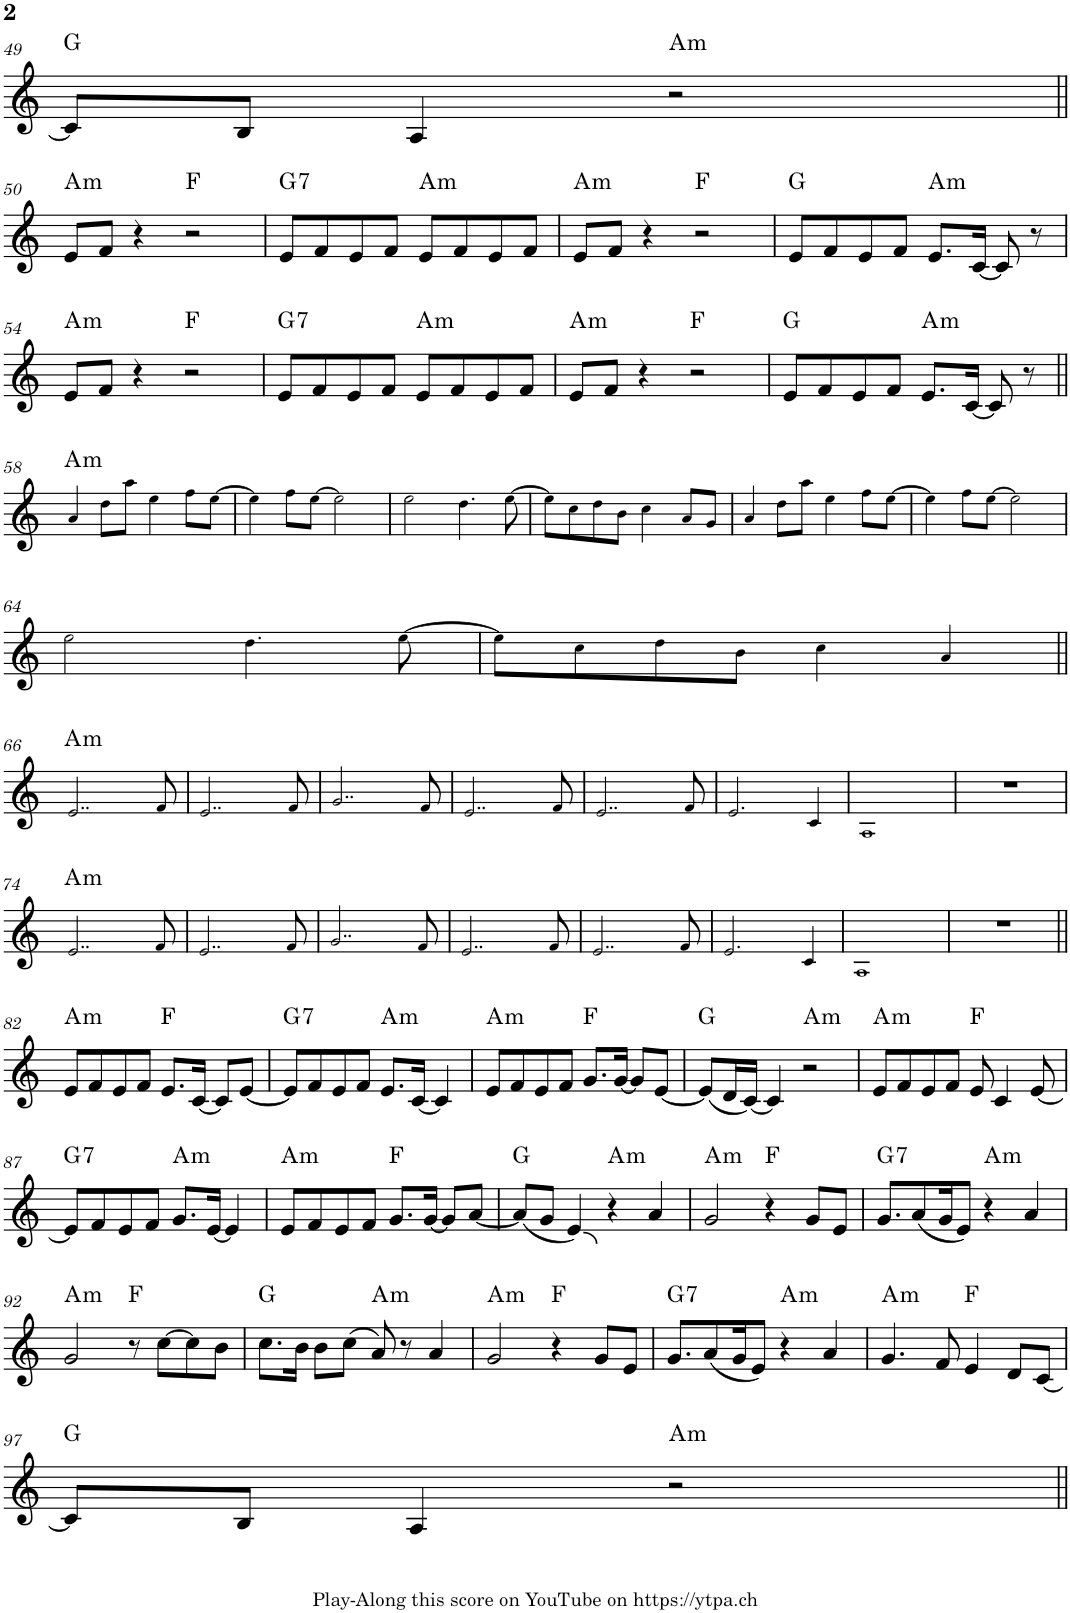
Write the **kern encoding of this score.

**kern	**harte
*part1	*part1
*staff1	*
*I"Piano	*
*I'Pno.	*
!!LO:PB:g=z
*clefG2	*
*k[]	*
*M4/4	*
=49	=49
8c/L]	G:maj
8B/J	.
4A/	.
!	!LO:H:kt=m
2r	A:min
!!LO:LB:g=z
=50||	=50||
!	!LO:H:kt=m
8e/L	A:min
8f/J	.
4r	.
2r	F:maj
=51	=51
!	!LO:H:kt=7
8e/L	G:7
8f/	.
8e/	.
8f/J	.
!	!LO:H:kt=m
8e/L	A:min
8f/	.
8e/	.
8f/J	.
=52	=52
!	!LO:H:kt=m
8e/L	A:min
8f/J	.
4r	.
2r	F:maj
=53	=53
8e/L	G:maj
8f/	.
8e/	.
8f/J	.
!	!LO:H:kt=m
8.e/L	A:min
[16c/Jk	.
8c/]	.
8r	.
!!LO:LB:g=z
=54	=54
!	!LO:H:kt=m
8e/L	A:min
8f/J	.
4r	.
2r	F:maj
=55	=55
!	!LO:H:kt=7
8e/L	G:7
8f/	.
8e/	.
8f/J	.
!	!LO:H:kt=m
8e/L	A:min
8f/	.
8e/	.
8f/J	.
=56	=56
!	!LO:H:kt=m
8e/L	A:min
8f/J	.
4r	.
2r	F:maj
=57	=57
8e/L	G:maj
8f/	.
8e/	.
8f/J	.
!	!LO:H:kt=m
8.e/L	A:min
[16c/Jk	.
8c/]	.
8r	.
!!LO:LB:g=z
=58||	=58||
!	!LO:H:kt=m
4a!/	A:min
8dd!\L	.
8aa!\J	.
4ee!\	.
8ff!\L	.
[8ee!\J	.
=59	=59
4ee!\]	.
8ff!\L	.
[8ee!\J	.
2ee!\]	.
=60	=60
2ee!\	.
4.dd!\	.
[8ee!\	.
=61	=61
8ee!\L]	.
8cc!\	.
8dd!\	.
8b!\J	.
4cc!\	.
8a!/L	.
8g!/J	.
=62	=62
4a!/	.
8dd!\L	.
8aa!\J	.
4ee!\	.
8ff!\L	.
[8ee!\J	.
=63	=63
4ee!\]	.
8ff!\L	.
[8ee!\J	.
2ee!\]	.
!!LO:LB:g=z
=64	=64
2ee!\	.
4.dd!\	.
[8ee!\	.
=65	=65
8ee!\L]	.
8cc!\	.
8dd!\	.
8b!\J	.
4cc!\	.
4a!/	.
!!LO:LB:g=z
=66||	=66||
!	!LO:H:kt=m
2..e!/	A:min
8f!/	.
=67	=67
2..e!/	.
8f!/	.
=68	=68
2..g!/	.
8f!/	.
=69	=69
2..e!/	.
8f!/	.
=70	=70
2..e!/	.
8f!/	.
=71	=71
2.e!/	.
4c!/	.
=72	=72
1A!	.
=73	=73
1r	.
!!LO:LB:g=z
=74	=74
!	!LO:H:kt=m
2..e!/	A:min
8f!/	.
=75	=75
2..e!/	.
8f!/	.
=76	=76
2..g!/	.
8f!/	.
=77	=77
2..e!/	.
8f!/	.
=78	=78
2..e!/	.
8f!/	.
=79	=79
2.e!/	.
4c!/	.
=80	=80
1A!	.
=81	=81
1r	.
!!LO:LB:g=z
=82||	=82||
!	!LO:H:kt=m
8e/L	A:min
8f/	.
8e/	.
8f/J	.
8.e/L	F:maj
[16c/Jk	.
8c/L]	.
[8e/J	.
=83	=83
!	!LO:H:kt=7
8e/L]	G:7
8f/	.
8e/	.
8f/J	.
!	!LO:H:kt=m
8.e/L	A:min
[16c/Jk	.
4c/]	.
=84	=84
!	!LO:H:kt=m
8e/L	A:min
8f/	.
8e/	.
8f/J	.
8.g/L	F:maj
[16g/Jk	.
8g/L]	.
[8e/J	.
=85	=85
(8e/L]	G:maj
16d/L	.
[16c/JJ)	.
4c/]	.
!	!LO:H:kt=m
2r	A:min
=86	=86
!	!LO:H:kt=m
8e/L	A:min
8f/	.
8e/	.
8f/J	.
8e/	F:maj
4c/	.
[8e/	.
!!LO:LB:g=z
=87	=87
!	!LO:H:kt=7
8e/L]	G:7
8f/	.
8e/	.
8f/J	.
!	!LO:H:kt=m
8.g/L	A:min
[16e/Jk	.
4e/]	.
=88	=88
!	!LO:H:kt=m
8e/L	A:min
8f/	.
8e/	.
8f/J	.
8.g/L	F:maj
[16g/Jk	.
8g/L]	.
[8a/J	.
=89	=89
(8a/L]	G:maj
8g/J	.
4e/)	.
!	!LO:H:kt=m
4r	A:min
4a/	.
=90	=90
!	!LO:H:kt=m
2g/	A:min
4r	F:maj
8g/L	.
8e/J	.
=91	=91
!	!LO:H:kt=7
8.g/L	G:7
(8a/	.
16g/K	.
8e/J)	.
!	!LO:H:kt=m
4r	A:min
4a/	.
!!LO:LB:g=z
=92	=92
!	!LO:H:kt=m
2g/	A:min
8r	F:maj
[8cc\L	.
8cc\]	.
8b\J	.
=93	=93
8.cc\L	G:maj
16b\Jk	.
8b\L	.
(8cc\J	.
!	!LO:H:kt=m
8a/)	A:min
8r	.
4a/	.
=94	=94
!	!LO:H:kt=m
2g/	A:min
4r	F:maj
8g/L	.
8e/J	.
=95	=95
!	!LO:H:kt=7
8.g/L	G:7
(8a/	.
16g/K	.
8e/J)	.
!	!LO:H:kt=m
4r	A:min
4a/	.
=96	=96
!	!LO:H:kt=m
4.g/	A:min
8f/	.
4e/	F:maj
8d/L	.
[8c/J	.
!!LO:LB:g=z
=97	=97
8c/L]	G:maj
8B/J	.
4A/	.
!	!LO:H:kt=m
2r	A:min
=||	=||
*-	*-
